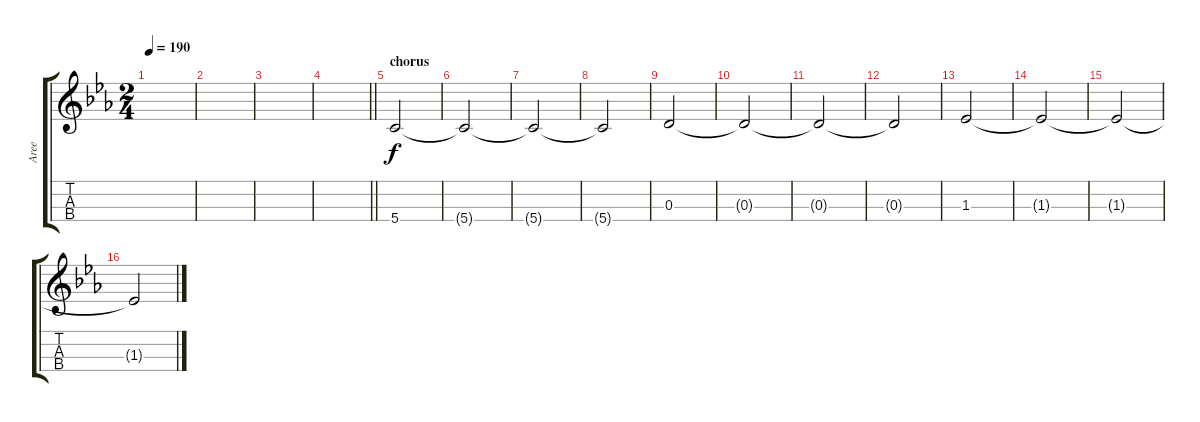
\track ("Aree" "Aree") {instrument violin}
\staff {score tabs}
\tuning (E5 A4 D4 G3) {hide}
\ts (2 4)
\tempo 190
\clef g2
\ks eb
|
|
|
\barLineRight lightlight
|
\section ("" "chorus")
5.4.2 |
5.4{t}.2 |
5.4{t}.2 |
5.4{t}.2 |
0.3.2 |
0.3{t}.2 |
0.3{t}.2 |
0.3{t}.2 |
1.3.2 |
1.3{t}.2 |
1.3{t}.2 |
1.3{t}.2
